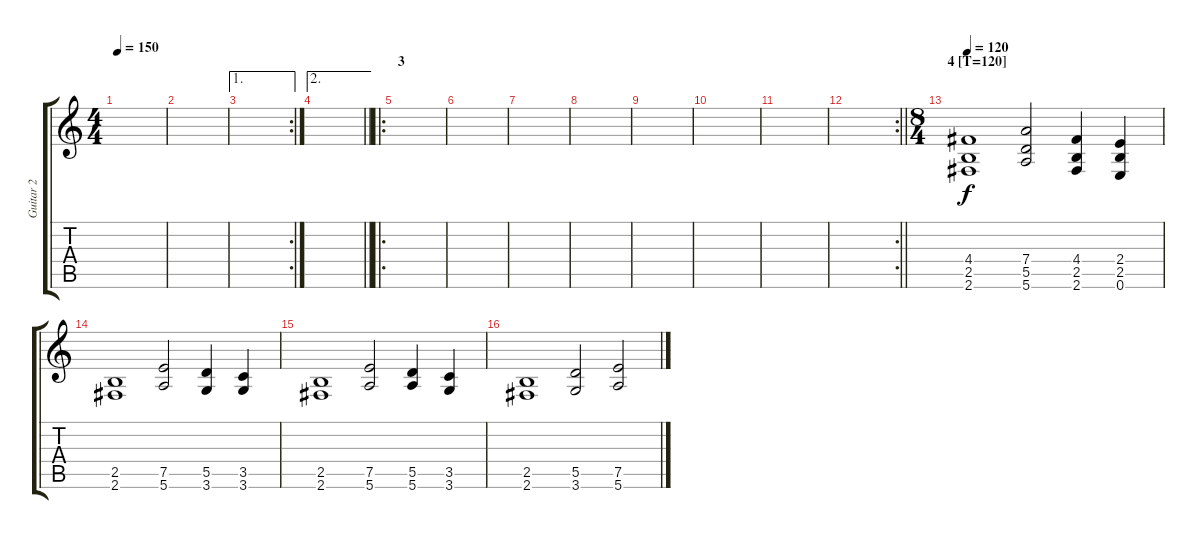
\track ("Guitar 2" "Guitar 2") {instrument distortionguitar}
\staff {score tabs}
\tuning (E4 B3 G3 D3 A2 E2) {hide}
\ts (4 4)
\tempo 150
\clef g2
\ks c
|
|
\ae 1
\rc 2
|
\ae 2
\barLineRight lightlight
|
\ro
\section ("" "3")
|
|
|
|
|
|
|
\rc 2
\barLineRight lightlight
|
\ts (8 4)
\section ("" "4 [T=120]")
\tempo 120
(4.4 2.5 2.6).1 (7.4 5.5 5.6).2 (4.4 2.5 2.6).4 (2.4 2.5 0.6).4 |
(2.5 2.6).1 (7.5 5.6).2 (5.5 3.6).4 (3.5 3.6).4 |
(2.5 2.6).1 (7.5 5.6).2 (5.5 5.6).4 (3.5 3.6).4 |
(2.5 2.6).1 (5.5 3.6).2 (7.5 5.6).2
